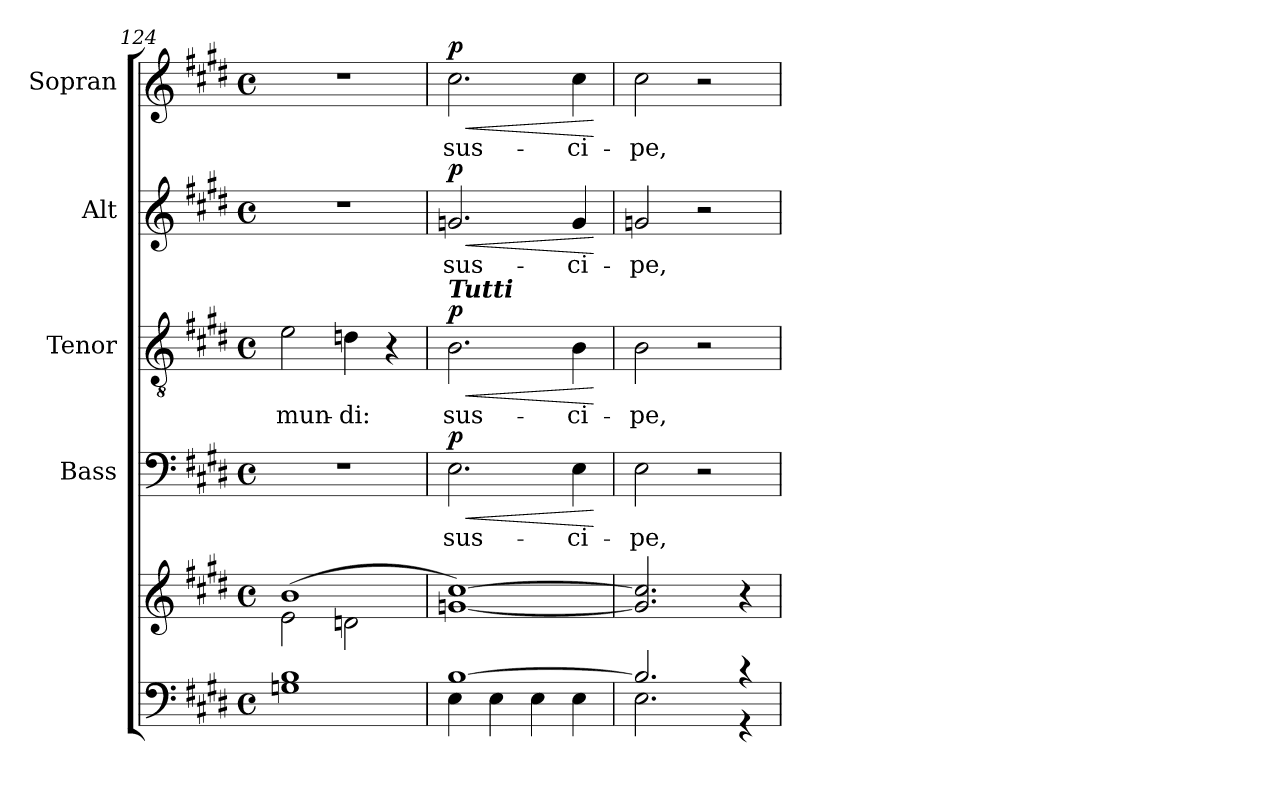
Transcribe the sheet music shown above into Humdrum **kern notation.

**kern	**kern	**kern	**text	**dynam	**kern	**text	**dynam	**kern	**text	**dynam	**kern	**text	**dynam
*part5	*part5	*part4	*part4	*part4	*part3	*part3	*part3	*part2	*part2	*part2	*part1	*part1	*part1
*staff6	*staff5	*staff4	*staff4	*staff4	*staff3	*staff3	*staff3	*staff2	*staff2	*staff2	*staff1	*staff1	*staff1
*	*	*I"Bass	*	*	*I"Tenor	*	*	*I"Alt	*	*	*I"Sopran	*	*
*	*	*I'B.	*	*	*I'T.	*	*	*I'A.	*	*	*I'S.	*	*
!!LO:PB:g=z
*clefF4	*clefG2	*clefF4	*	*	*clefGv2	*	*	*clefG2	*	*	*clefG2	*	*
*k[f#c#g#d#]	*k[f#c#g#d#]	*k[f#c#g#d#]	*	*	*k[f#c#g#d#]	*	*	*k[f#c#g#d#]	*	*	*k[f#c#g#d#]	*	*
*E:	*E:	*E:	*	*	*E:	*	*	*E:	*	*	*E:	*	*
*M4/4	*M4/4	*M4/4	*	*	*M4/4	*	*	*M4/4	*	*	*M4/4	*	*
*met(c)	*met(c)	*met(c)	*	*	*met(c)	*	*	*met(c)	*	*	*met(c)	*	*
=124	=124	=124	=124	=124	=124	=124	=124	=124	=124	=124	=124	=124	=124
*^	*^	*	*	*	*	*	*	*	*	*	*	*	*
!	!	!	!	!	!	!	!	!LO:LY:b	!	!	!	!	!	!	!
1B	1Gn	(>1b	2e\	1r	.	.	2e\	mun-	.	1r	.	.	1r	.	.
!	!	!	!	!	!	!	!	!LO:LY:b	!	!	!	!	!	!	!
.	.	.	2dn\	.	.	.	4dn\	-di:	.	.	.	.	.	.	.
.	.	.	.	.	.	.	4r	.	.	.	.	.	.	.	.
*	*	*v	*v	*	*	*	*	*	*	*	*	*	*	*	*
=125	=125	=125	=125	=125	=125	=125	=125	=125	=125	=125	=125	=125	=125	=125
!	!	!	!	!	!	!LO:TX:a:Bi:t=Tutti	!	!	!	!	!	!	!	!
!	!	!	!	!LO:LY:b	!LO:HP:b	!	!LO:LY:b	!LO:HP:b	!	!LO:LY:b	!LO:HP:b	!	!LO:LY:b	!LO:HP:b
!	!	!	!	!	!LO:DY:n=1:a	!	!	!LO:DY:n=1:a	!	!	!LO:DY:n=1:a	!	!	!LO:DY:n=1:a
[>1B	4E\	[1gn [1cc#)	2.E\	sus-	< p	2.B\	sus-	< p	2.gn/	sus-	< p	2.cc#\	sus-	< p
.	4E\	.	.	.	.	.	.	.	.	.	.	.	.	.
.	4E\	.	.	.	.	.	.	.	.	.	.	.	.	.
!	!	!	!	!LO:LY:b	!	!	!LO:LY:b	!	!	!LO:LY:b	!	!	!LO:LY:b	!
.	4E\	.	4E\	-ci-	.	4B\	-ci-	.	4g/	-ci-	.	4cc#\	-ci-	.
*v	*v	*	*	*	*	*	*	*	*	*	*	*	*	*
.	.	.	.	[	.	.	[	.	.	[	.	.	[
=126	=126	=126	=126	=126	=126	=126	=126	=126	=126	=126	=126	=126	=126
*^	*	*	*	*	*	*	*	*	*	*	*	*	*
!	!	!	!	!LO:LY:b	!	!	!LO:LY:b	!	!	!LO:LY:b	!	!	!LO:LY:b	!
2.B/]	2.E\	2.g/] 2.cc#/]	2E\	-pe,	.	2B\	-pe,	.	2gn/	-pe,	.	2cc#\	-pe,	.
.	.	.	2r	.	.	2r	.	.	2r	.	.	2r	.	.
4r	4r	4r	.	.	.	.	.	.	.	.	.	.	.	.
*v	*v	*	*	*	*	*	*	*	*	*	*	*	*	*
=	=	=	=	=	=	=	=	=	=	=	=	=	=
*-	*-	*-	*-	*-	*-	*-	*-	*-	*-	*-	*-	*-	*-
